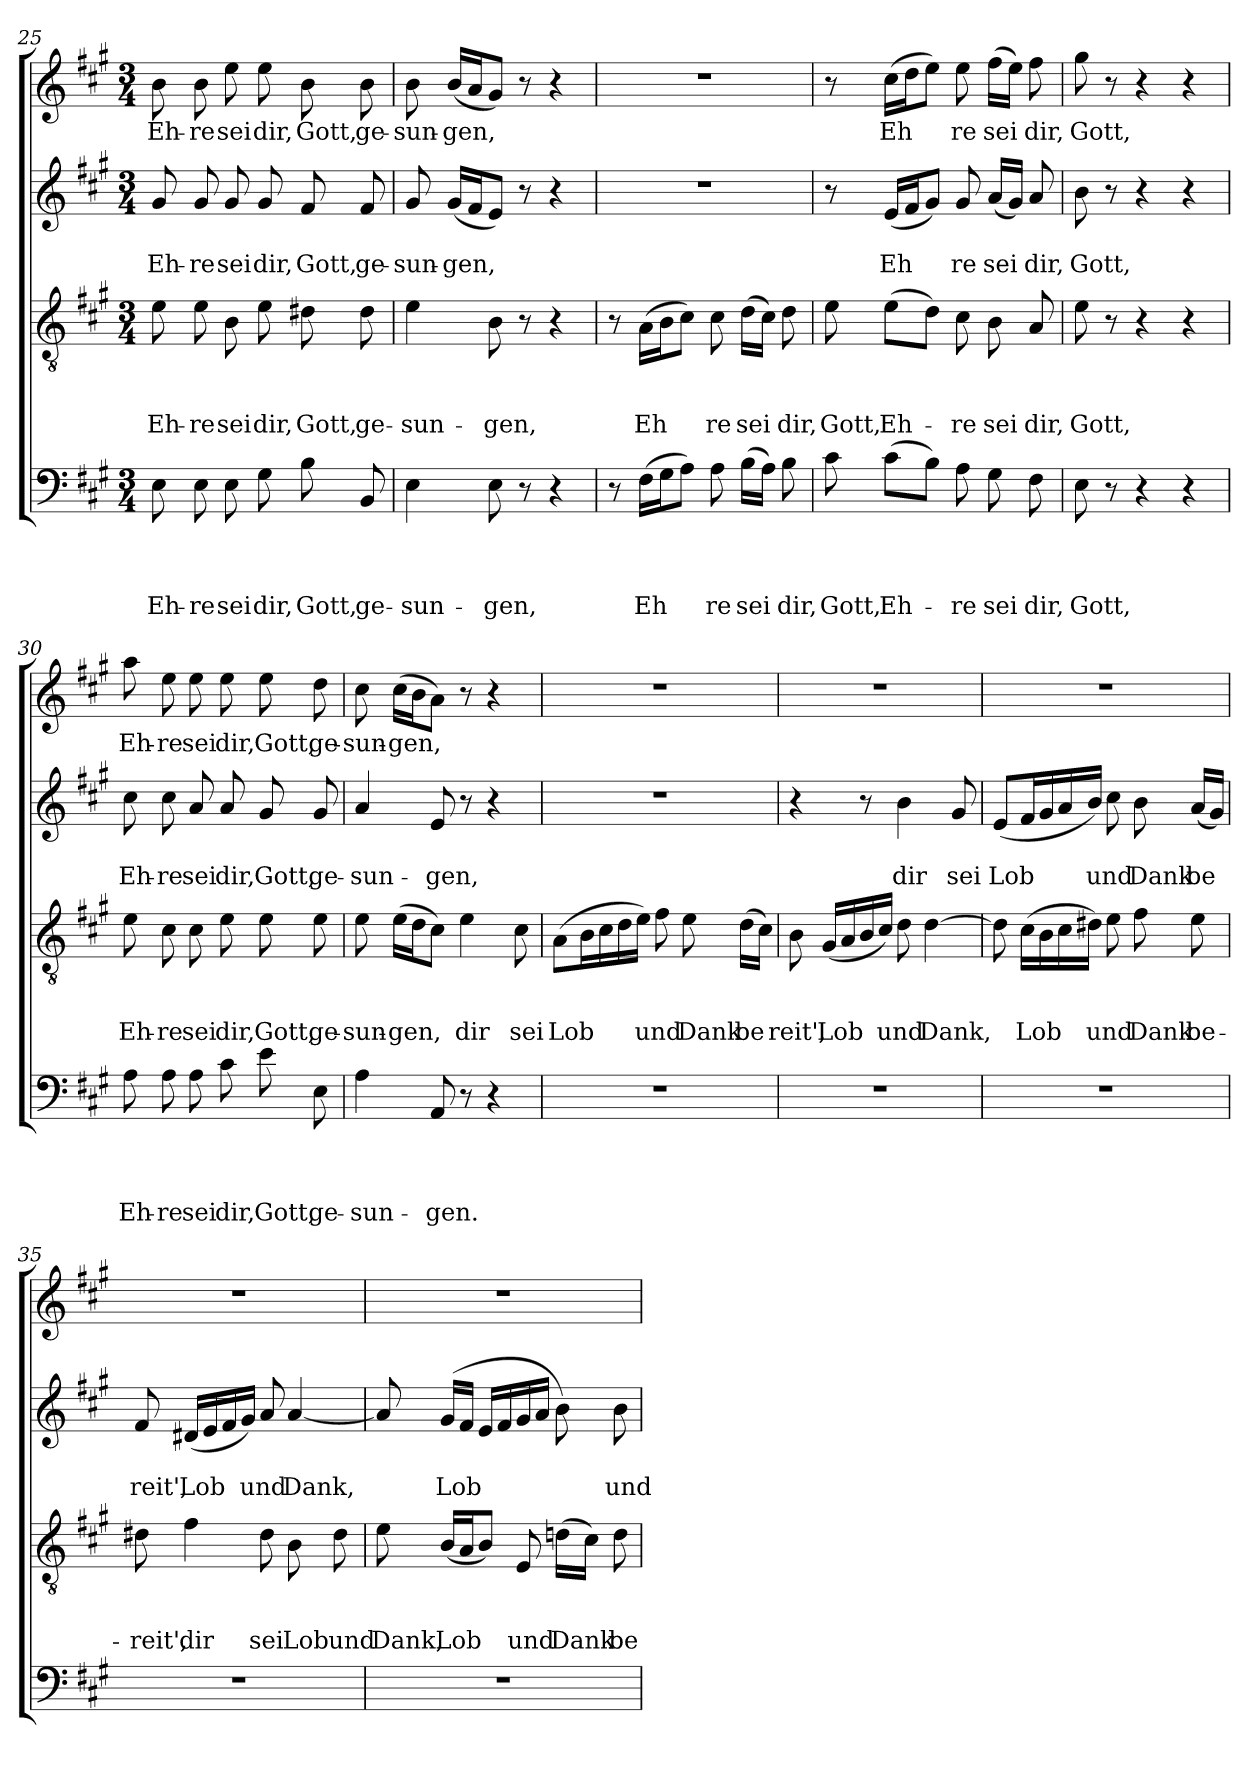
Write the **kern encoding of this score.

**kern	**text	**text	**text	**text	**kern	**text	**text	**text	**kern	**text	**text	**kern	**text
*part4	*part4	*part4	*part4	*part4	*part3	*part3	*part3	*part3	*part2	*part2	*part2	*part1	*part1
*staff4	*staff4	*staff4	*staff4	*staff4	*staff3	*staff3	*staff3	*staff3	*staff2	*staff2	*staff2	*staff1	*staff1
*clefF4	*	*	*	*	*clefGv2	*	*	*	*clefG2	*	*	*clefG2	*
*k[f#c#g#]	*	*	*	*	*k[f#c#g#]	*	*	*	*k[f#c#g#]	*	*	*k[f#c#g#]	*
*A:	*	*	*	*	*A:	*	*	*	*A:	*	*	*A:	*
*M3/4	*	*	*	*	*M3/4	*	*	*	*M3/4	*	*	*M3/4	*
=25	=25	=25	=25	=25	=25	=25	=25	=25	=25	=25	=25	=25	=25
!	!	!	!	!LO:LY:b	!	!	!	!LO:LY:b	!	!	!LO:LY:b	!	!LO:LY:b
8E\	.	.	.	Eh-	8e\	.	.	Eh-	8g#/	.	Eh-	8b\	Eh-
!	!	!	!	!LO:LY:b	!	!	!	!LO:LY:b	!	!	!LO:LY:b	!	!LO:LY:b
8E\	.	.	.	-re	8e\	.	.	-re	8g#/	.	-re	8b\	-re
!	!	!	!	!LO:LY:b	!	!	!	!LO:LY:b	!	!	!LO:LY:b	!	!LO:LY:b
8E\	.	.	.	sei	8B\	.	.	sei	8g#/	.	sei	8ee\	sei
!	!	!	!	!LO:LY:b	!	!	!	!LO:LY:b	!	!	!LO:LY:b	!	!LO:LY:b
8G#\	.	.	.	dir,	8e\	.	.	dir,	8g#/	.	dir,	8ee\	dir,
!	!	!	!	!LO:LY:b	!	!	!	!LO:LY:b	!	!	!LO:LY:b	!	!LO:LY:b
8B\	.	.	.	Gott,	8d#X\	.	.	Gott,	8f#/	.	Gott,	8b\	Gott,
!	!	!	!	!LO:LY:b	!	!	!	!LO:LY:b	!	!	!LO:LY:b	!	!LO:LY:b
8BB/	.	.	.	ge-	8d#\	.	.	ge-	8f#/	.	ge-	8b\	ge-
=26	=26	=26	=26	=26	=26	=26	=26	=26	=26	=26	=26	=26	=26
!	!	!	!	!LO:LY:b	!	!	!	!LO:LY:b	!	!	!LO:LY:b	!	!LO:LY:b
4E\	.	.	.	-sun-	4e\	.	.	-sun-	8g#/	.	-sun-	8b\	-sun-
!	!	!	!	!	!	!	!	!	!	!	!LO:LY:b	!	!LO:LY:b
.	.	.	.	.	.	.	.	.	(<16g#/LL	.	-gen,	(<16b/LL	-gen,
.	.	.	.	.	.	.	.	.	16f#/J	.	.	16a/J	.
!	!	!	!	!LO:LY:b	!	!	!	!LO:LY:b	!	!	!	!	!
8E\	.	.	.	-gen,	8B\	.	.	-gen,	8e/J)	.	.	8g#/J)	.
8r	.	.	.	.	8r	.	.	.	8r	.	.	8r	.
4r	.	.	.	.	4r	.	.	.	4r	.	.	4r	.
=27	=27	=27	=27	=27	=27	=27	=27	=27	=27	=27	=27	=27	=27
8r	.	.	.	.	8r	.	.	.	2.r	.	.	2.r	.
!	!	!	!	!LO:LY:b	!	!	!	!LO:LY:b	!	!	!	!	!
(>16F#\LL	.	.	.	Eh	(>16A\LL	.	.	Eh	.	.	.	.	.
16G#\J	.	.	.	.	16B\J	.	.	.	.	.	.	.	.
8A\J)	.	.	.	.	8c#\J)	.	.	.	.	.	.	.	.
!	!	!	!	!LO:LY:b	!	!	!	!LO:LY:b	!	!	!	!	!
8A\	.	.	.	re	8c#\	.	.	re	.	.	.	.	.
!	!	!	!	!LO:LY:b	!	!	!	!LO:LY:b	!	!	!	!	!
(>16B\LL	.	.	.	sei	(>16d\LL	.	.	sei	.	.	.	.	.
16A\JJ)	.	.	.	.	16c#\JJ)	.	.	.	.	.	.	.	.
!	!	!	!	!LO:LY:b	!	!	!	!LO:LY:b	!	!	!	!	!
8B\	.	.	.	dir,	8d\	.	.	dir,	.	.	.	.	.
!!LO:PB:g=z
=28	=28	=28	=28	=28	=28	=28	=28	=28	=28	=28	=28	=28	=28
!	!	!	!	!LO:LY:b	!	!	!	!LO:LY:b	!	!	!	!	!
8c#\	.	.	.	Gott,	8e\	.	.	Gott,	8r	.	.	8r	.
!	!	!	!	!LO:LY:b	!	!	!	!LO:LY:b	!	!	!LO:LY:b	!	!LO:LY:b
(>8c#\L	.	.	.	Eh-	(>8e\L	.	.	Eh-	(<16e/LL	.	Eh	(>16cc#\LL	Eh
.	.	.	.	.	.	.	.	.	16f#/J	.	.	16dd\J	.
8B\J)	.	.	.	.	8d\J)	.	.	.	8g#/J)	.	.	8ee\J)	.
!	!	!	!	!LO:LY:b	!	!	!	!LO:LY:b	!	!	!LO:LY:b	!	!LO:LY:b
8A\	.	.	.	-re	8c#\	.	.	-re	8g#/	.	re	8ee\	re
!	!	!	!	!LO:LY:b	!	!	!	!LO:LY:b	!	!	!LO:LY:b	!	!LO:LY:b
8G#\	.	.	.	sei	8B\	.	.	sei	(<16a/LL	.	sei	(>16ff#\LL	sei
.	.	.	.	.	.	.	.	.	16g#/JJ)	.	.	16ee\JJ)	.
!	!	!	!	!LO:LY:b	!	!	!	!LO:LY:b	!	!	!LO:LY:b	!	!LO:LY:b
8F#\	.	.	.	dir,	8A/	.	.	dir,	8a/	.	dir,	8ff#\	dir,
=29	=29	=29	=29	=29	=29	=29	=29	=29	=29	=29	=29	=29	=29
!	!	!	!	!LO:LY:b	!	!	!	!LO:LY:b	!	!	!LO:LY:b	!	!LO:LY:b
8E\	.	.	.	Gott,	8e\	.	.	Gott,	8b\	.	Gott,	8gg#\	Gott,
8r	.	.	.	.	8r	.	.	.	8r	.	.	8r	.
4r	.	.	.	.	4r	.	.	.	4r	.	.	4r	.
4r	.	.	.	.	4r	.	.	.	4r	.	.	4r	.
=30	=30	=30	=30	=30	=30	=30	=30	=30	=30	=30	=30	=30	=30
!	!	!	!	!LO:LY:b	!	!	!	!LO:LY:b	!	!	!LO:LY:b	!	!LO:LY:b
8A\	.	.	.	Eh-	8e\	.	.	Eh-	8cc#\	.	Eh-	8aa\	Eh-
!	!	!	!	!LO:LY:b	!	!	!	!LO:LY:b	!	!	!LO:LY:b	!	!LO:LY:b
8A\	.	.	.	-re	8c#\	.	.	-re	8cc#\	.	-re	8ee\	-re
!	!	!	!	!LO:LY:b	!	!	!	!LO:LY:b	!	!	!LO:LY:b	!	!LO:LY:b
8A\	.	.	.	sei	8c#\	.	.	sei	8a/	.	sei	8ee\	sei
!	!	!	!	!LO:LY:b	!	!	!	!LO:LY:b	!	!	!LO:LY:b	!	!LO:LY:b
8c#\	.	.	.	dir,	8e\	.	.	dir,	8a/	.	dir,	8ee\	dir,
!	!	!	!	!LO:LY:b	!	!	!	!LO:LY:b	!	!	!LO:LY:b	!	!LO:LY:b
8e\	.	.	.	Gott,	8e\	.	.	Gott,	8g#/	.	Gott,	8ee\	Gott,
!	!	!	!	!LO:LY:b	!	!	!	!LO:LY:b	!	!	!LO:LY:b	!	!LO:LY:b
8E\	.	.	.	ge-	8e\	.	.	ge-	8g#/	.	ge-	8dd\	ge-
=31	=31	=31	=31	=31	=31	=31	=31	=31	=31	=31	=31	=31	=31
!	!	!	!	!LO:LY:b	!	!	!	!LO:LY:b	!	!	!LO:LY:b	!	!LO:LY:b
4A\	.	.	.	-sun-	8e\	.	.	-sun-	4a/	.	-sun-	8cc#\	-sun-
!	!	!	!	!	!	!	!	!LO:LY:b	!	!	!	!	!LO:LY:b
.	.	.	.	.	(>16e\LL	.	.	-gen,	.	.	.	(>16cc#\LL	-gen,
.	.	.	.	.	16d\J	.	.	.	.	.	.	16b\J	.
!	!	!	!	!LO:LY:b	!	!	!	!	!	!	!LO:LY:b	!	!
8AA/	.	.	.	-gen.	8c#\J)	.	.	.	8e/	.	-gen,	8a\J)	.
!	!	!	!	!	!	!	!	!LO:LY:b	!	!	!	!	!
8r	.	.	.	.	4e\	.	.	dir	8r	.	.	8r	.
4r	.	.	.	.	.	.	.	.	4r	.	.	4r	.
!	!	!	!	!	!	!	!	!LO:LY:b	!	!	!	!	!
.	.	.	.	.	8c#\	.	.	sei	.	.	.	.	.
!!LO:LB:g=z
=32	=32	=32	=32	=32	=32	=32	=32	=32	=32	=32	=32	=32	=32
!	!	!	!	!	!	!	!	!LO:LY:b	!	!	!	!	!
2.r	.	.	.	.	(>8A\L	.	.	Lob	2.r	.	.	2.r	.
.	.	.	.	.	16B\L	.	.	.	.	.	.	.	.
.	.	.	.	.	16c#\	.	.	.	.	.	.	.	.
.	.	.	.	.	16d\	.	.	.	.	.	.	.	.
.	.	.	.	.	16e\JJ)	.	.	.	.	.	.	.	.
!	!	!	!	!	!	!	!	!LO:LY:b	!	!	!	!	!
.	.	.	.	.	8f#\	.	.	und	.	.	.	.	.
!	!	!	!	!	!	!	!	!LO:LY:b	!	!	!	!	!
.	.	.	.	.	8e\	.	.	Dank	.	.	.	.	.
!	!	!	!	!	!	!	!	!LO:LY:b	!	!	!	!	!
.	.	.	.	.	(>16d\LL	.	.	be	.	.	.	.	.
.	.	.	.	.	16c#\JJ)	.	.	.	.	.	.	.	.
=33	=33	=33	=33	=33	=33	=33	=33	=33	=33	=33	=33	=33	=33
!	!	!	!	!	!	!	!	!LO:LY:b	!	!	!	!	!
2.r	.	.	.	.	8B\	.	.	reit',	4r	.	.	2.r	.
!	!	!	!	!	!	!	!	!LO:LY:b	!	!	!	!	!
.	.	.	.	.	(<16G#/LL	.	.	Lob	.	.	.	.	.
.	.	.	.	.	16A/	.	.	.	.	.	.	.	.
.	.	.	.	.	16B/	.	.	.	8r	.	.	.	.
.	.	.	.	.	16c#/JJ)	.	.	.	.	.	.	.	.
!	!	!	!	!	!	!	!	!LO:LY:b	!	!	!LO:LY:b	!	!
.	.	.	.	.	8d\	.	.	und	4b\	.	dir	.	.
!	!	!	!	!	!	!	!	!LO:LY:b	!	!	!	!	!
.	.	.	.	.	[4d\	.	.	Dank,	.	.	.	.	.
!	!	!	!	!	!	!	!	!	!	!	!LO:LY:b	!	!
.	.	.	.	.	.	.	.	.	8g#/	.	sei	.	.
=34	=34	=34	=34	=34	=34	=34	=34	=34	=34	=34	=34	=34	=34
!	!	!	!	!	!	!	!	!	!	!	!LO:LY:b	!	!
2.r	.	.	.	.	8d\]	.	.	.	(<8e/L	.	Lob	2.r	.
!	!	!	!	!	!	!	!	!LO:LY:b	!	!	!	!	!
.	.	.	.	.	(>16c#\LL	.	.	Lob	16f#/L	.	.	.	.
.	.	.	.	.	16B\	.	.	.	16g#/	.	.	.	.
.	.	.	.	.	16c#\	.	.	.	16a/	.	.	.	.
.	.	.	.	.	16d#X\JJ)	.	.	.	16b/JJ)	.	.	.	.
!	!	!	!	!	!	!	!	!LO:LY:b	!	!	!LO:LY:b	!	!
.	.	.	.	.	8e\	.	.	und	8cc#\	.	und	.	.
!	!	!	!	!	!	!	!	!LO:LY:b	!	!	!LO:LY:b	!	!
.	.	.	.	.	8f#\	.	.	Dank	8b\	.	Dank	.	.
!	!	!	!	!	!	!	!	!LO:LY:b	!	!	!LO:LY:b	!	!
.	.	.	.	.	8e\	.	.	be-	(<16a/LL	.	be	.	.
.	.	.	.	.	.	.	.	.	16g#/JJ)	.	.	.	.
=35	=35	=35	=35	=35	=35	=35	=35	=35	=35	=35	=35	=35	=35
!	!	!	!	!	!	!	!	!LO:LY:b	!	!	!LO:LY:b	!	!
2.r	.	.	.	.	8d#X\	.	.	-reit',	8f#/	.	reit',	2.r	.
!	!	!	!	!	!	!	!	!LO:LY:b	!	!	!LO:LY:b	!	!
.	.	.	.	.	4f#\	.	.	dir	(<16d#X/LL	.	Lob	.	.
.	.	.	.	.	.	.	.	.	16e/	.	.	.	.
.	.	.	.	.	.	.	.	.	16f#/	.	.	.	.
.	.	.	.	.	.	.	.	.	16g#/JJ)	.	.	.	.
!	!	!	!	!	!	!	!	!LO:LY:b	!	!	!LO:LY:b	!	!
.	.	.	.	.	8d#\	.	.	sei	8a/	.	und	.	.
!	!	!	!	!	!	!	!	!LO:LY:b	!	!	!LO:LY:b	!	!
.	.	.	.	.	8B\	.	.	Lob	[4a/	.	Dank,	.	.
!	!	!	!	!	!	!	!	!LO:LY:b	!	!	!	!	!
.	.	.	.	.	8d#\	.	.	und	.	.	.	.	.
!!LO:LB:g=z
=36	=36	=36	=36	=36	=36	=36	=36	=36	=36	=36	=36	=36	=36
!	!	!	!	!	!	!	!	!LO:LY:b	!	!	!	!	!
2.r	.	.	.	.	8e\	.	.	Dank,	8a/]	.	.	2.r	.
!	!	!	!	!	!	!	!	!LO:LY:b	!	!	!LO:LY:b	!	!
.	.	.	.	.	(<16B/LL	.	.	Lob	(<16g#/LL	.	Lob	.	.
.	.	.	.	.	16A/J	.	.	.	16f#/JJ	.	.	.	.
.	.	.	.	.	8B/J)	.	.	.	16e/LL	.	.	.	.
.	.	.	.	.	.	.	.	.	16f#/	.	.	.	.
!	!	!	!	!	!	!	!	!LO:LY:b	!	!	!	!	!
.	.	.	.	.	8E/	.	.	und	16g#/	.	.	.	.
.	.	.	.	.	.	.	.	.	16a/JJ	.	.	.	.
!	!	!	!	!	!	!	!	!LO:LY:b	!	!	!	!	!
.	.	.	.	.	(>16dn\LL	.	.	Dank	8b\)	.	.	.	.
.	.	.	.	.	16c#\JJ)	.	.	.	.	.	.	.	.
!	!	!	!	!	!	!	!	!LO:LY:b	!	!	!LO:LY:b	!	!
.	.	.	.	.	8d\	.	.	be-	8b\	.	und	.	.
=	=	=	=	=	=	=	=	=	=	=	=	=	=
*-	*-	*-	*-	*-	*-	*-	*-	*-	*-	*-	*-	*-	*-
